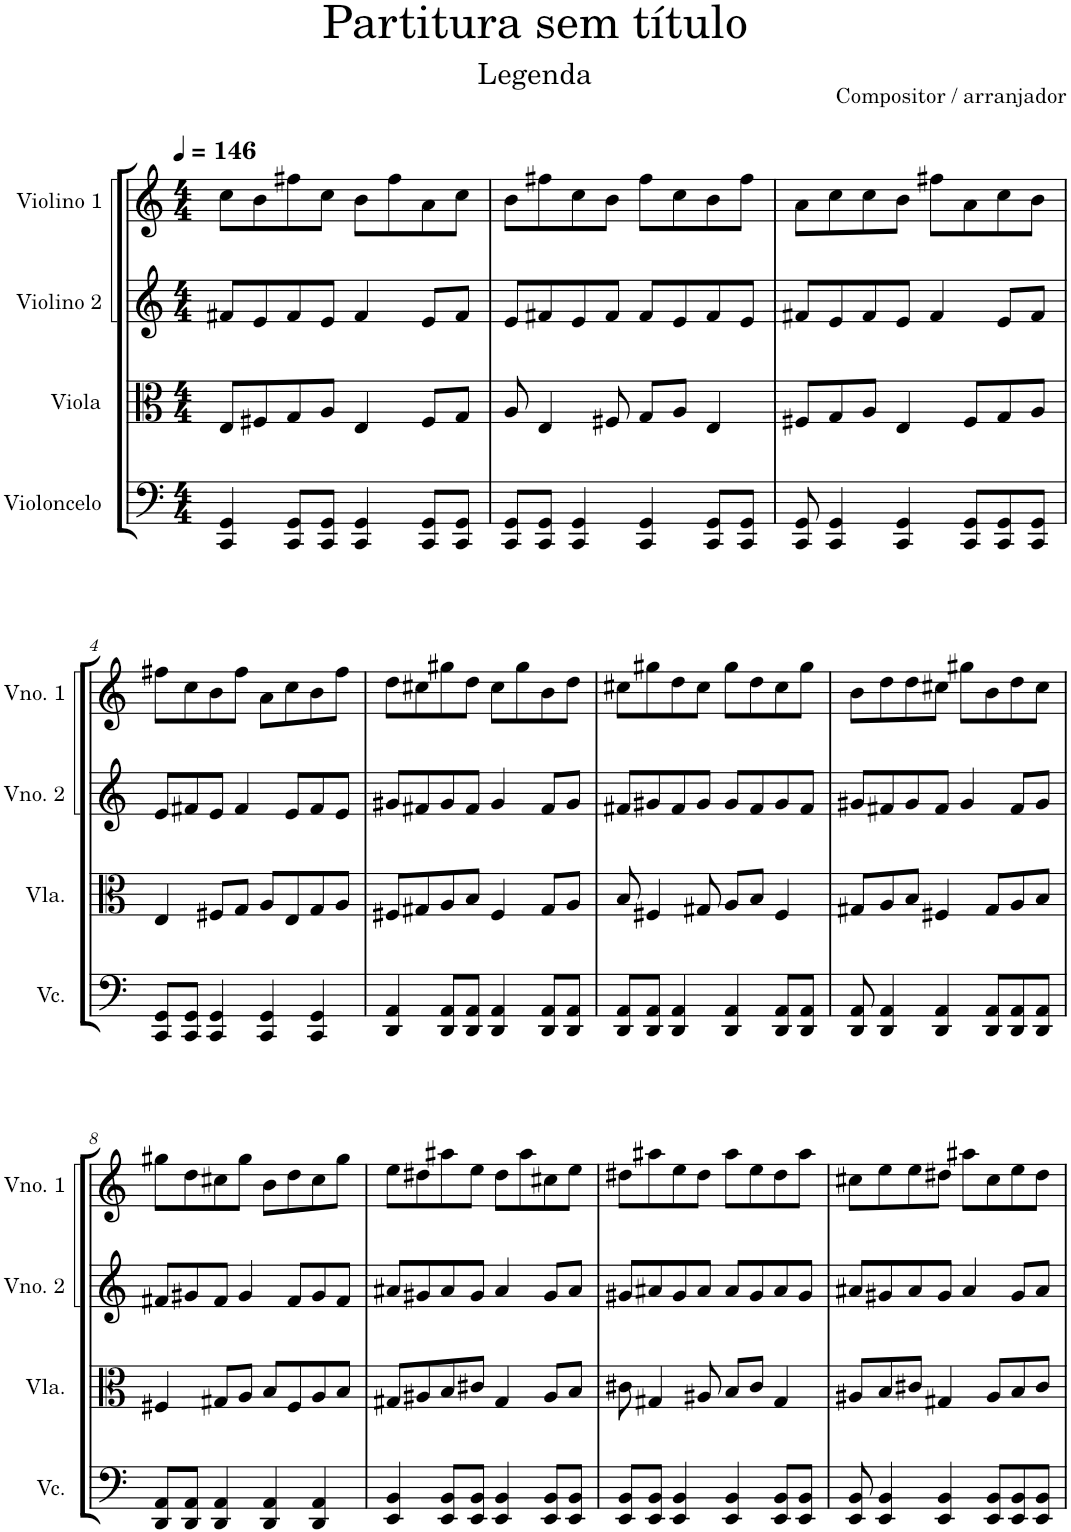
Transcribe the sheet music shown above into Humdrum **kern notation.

**kern	**kern	**kern	**kern
*part4	*part3	*part2	*part1
*staff4	*staff3	*staff2	*staff1
*I"Violoncelo	*I"Viola	*I"Violino 2	*I"Violino 1
*I'Vc.	*I'Vla.	*I'Vno. 2	*I'Vno. 1
*clefF4	*clefC3	*clefG2	*clefG2
*k[]	*k[]	*k[]	*k[]
*M4/4	*M4/4	*M4/4	*M4/4
*MM146	*MM146	*MM146	*MM146
=1	=1	=1	=1
4CC/ 4GG/	8E/L	8f#X/L	8cc\L
.	8F#X/	8e/	8b\
8CC/ 8GG/L	8G/	8f#/	8ff#X\
8CC/ 8GG/J	8A/J	8e/J	8cc\J
4CC/ 4GG/	4E/	4f#/	8b\L
.	.	.	8ff#\
8CC/ 8GG/L	8F#/L	8e/L	8a\
8CC/ 8GG/J	8G/J	8f#/J	8cc\J
=2	=2	=2	=2
8CC/ 8GG/L	8A/	8e/L	8b\L
8CC/ 8GG/J	4E/	8f#X/	8ff#X\
4CC/ 4GG/	.	8e/	8cc\
.	8F#X/	8f#/J	8b\J
4CC/ 4GG/	8G/L	8f#/L	8ff#\L
.	8A/J	8e/	8cc\
8CC/ 8GG/L	4E/	8f#/	8b\
8CC/ 8GG/J	.	8e/J	8ff#\J
=3	=3	=3	=3
8CC/ 8GG/	8F#X/L	8f#X/L	8a\L
4CC/ 4GG/	8G/	8e/	8cc\
.	8A/J	8f#/	8cc\
4CC/ 4GG/	4E/	8e/J	8b\J
.	.	4f#/	8ff#X\L
8CC/ 8GG/L	8F#/L	.	8a\
8CC/ 8GG/	8G/	8e/L	8cc\
8CC/ 8GG/J	8A/J	8f#/J	8b\J
!!LO:LB:g=z
=4	=4	=4	=4
8CC/ 8GG/L	4E/	8e/L	8ff#X\L
8CC/ 8GG/J	.	8f#X/	8cc\
4CC/ 4GG/	8F#X/L	8e/J	8b\
.	8G/J	4f#/	8ff#\J
4CC/ 4GG/	8A/L	.	8a\L
.	8E/	8e/L	8cc\
4CC/ 4GG/	8G/	8f#/	8b\
.	8A/J	8e/J	8ff#\J
=5	=5	=5	=5
4DD/ 4AA/	8F#X/L	8g#X/L	8dd\L
.	8G#X/	8f#X/	8cc#X\
8DD/ 8AA/L	8A/	8g#/	8gg#X\
8DD/ 8AA/J	8B/J	8f#/J	8dd\J
4DD/ 4AA/	4F#/	4g#/	8cc#\L
.	.	.	8gg#\
8DD/ 8AA/L	8G#/L	8f#/L	8b\
8DD/ 8AA/J	8A/J	8g#/J	8dd\J
=6	=6	=6	=6
8DD/ 8AA/L	8B/	8f#X/L	8cc#X\L
8DD/ 8AA/J	4F#X/	8g#X/	8gg#X\
4DD/ 4AA/	.	8f#/	8dd\
.	8G#X/	8g#/J	8cc#\J
4DD/ 4AA/	8A/L	8g#/L	8gg#\L
.	8B/J	8f#/	8dd\
8DD/ 8AA/L	4F#/	8g#/	8cc#\
8DD/ 8AA/J	.	8f#/J	8gg#\J
=7	=7	=7	=7
8DD/ 8AA/	8G#X/L	8g#X/L	8b\L
4DD/ 4AA/	8A/	8f#X/	8dd\
.	8B/J	8g#/	8dd\
4DD/ 4AA/	4F#X/	8f#/J	8cc#X\J
.	.	4g#/	8gg#X\L
8DD/ 8AA/L	8G#/L	.	8b\
8DD/ 8AA/	8A/	8f#/L	8dd\
8DD/ 8AA/J	8B/J	8g#/J	8cc#\J
!!LO:LB:g=z
=8	=8	=8	=8
8DD/ 8AA/L	4F#X/	8f#X/L	8gg#X\L
8DD/ 8AA/J	.	8g#X/	8dd\
4DD/ 4AA/	8G#X/L	8f#/J	8cc#X\
.	8A/J	4g#/	8gg#\J
4DD/ 4AA/	8B/L	.	8b\L
.	8F#/	8f#/L	8dd\
4DD/ 4AA/	8A/	8g#/	8cc#\
.	8B/J	8f#/J	8gg#\J
=9	=9	=9	=9
4EE/ 4BB/	8G#X/L	8a#X/L	8ee\L
.	8A#X/	8g#X/	8dd#X\
8EE/ 8BB/L	8B/	8a#/	8aa#X\
8EE/ 8BB/J	8c#X/J	8g#/J	8ee\J
4EE/ 4BB/	4G#/	4a#/	8dd#\L
.	.	.	8aa#\
8EE/ 8BB/L	8A#/L	8g#/L	8cc#X\
8EE/ 8BB/J	8B/J	8a#/J	8ee\J
=10	=10	=10	=10
8EE/ 8BB/L	8c#X\	8g#X/L	8dd#X\L
8EE/ 8BB/J	4G#X/	8a#X/	8aa#X\
4EE/ 4BB/	.	8g#/	8ee\
.	8A#X/	8a#/J	8dd#\J
4EE/ 4BB/	8B/L	8a#/L	8aa#\L
.	8c#/J	8g#/	8ee\
8EE/ 8BB/L	4G#/	8a#/	8dd#\
8EE/ 8BB/J	.	8g#/J	8aa#\J
=11	=11	=11	=11
8EE/ 8BB/	8A#X/L	8a#X/L	8cc#X\L
4EE/ 4BB/	8B/	8g#X/	8ee\
.	8c#X/J	8a#/	8ee\
4EE/ 4BB/	4G#X/	8g#/J	8dd#X\J
.	.	4a#/	8aa#X\L
8EE/ 8BB/L	8A#/L	.	8cc#\
8EE/ 8BB/	8B/	8g#/L	8ee\
8EE/ 8BB/J	8c#/J	8a#/J	8dd#\J
=	=	=	=
*-	*-	*-	*-
